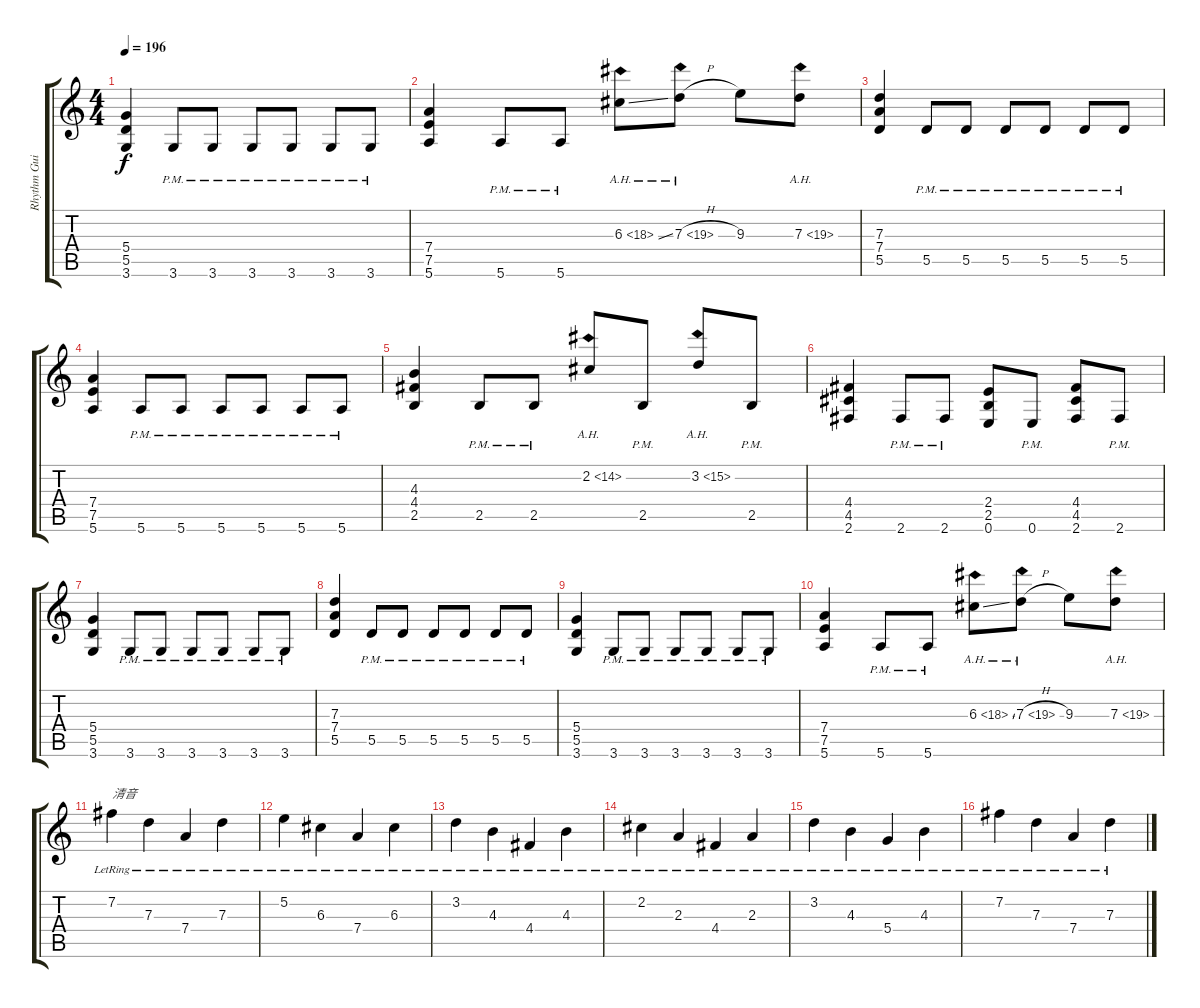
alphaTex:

\track ("Rhythm Guitar(L)" "Rhythm Gui") {instrument distortionguitar}
\staff {score tabs}
\tuning (E4 B3 G3 D3 A2 E2) {hide}
\ts (4 4)
\tempo 196
\clef g2
\ks c
(5.4 5.5 3.6).4{dy f} 3.6{pm}.8 3.6{pm}.8 3.6{pm}.8 3.6{pm}.8 3.6{pm}.8 3.6{pm}.8 |
(7.4 7.5 5.6).4 5.6{pm}.8 5.6{pm}.8 6.3{ah 12 ss}.8 7.3{ah 12 h}.8 9.3.8 7.3{ah 12}.8 |
(7.3 7.4 5.5).4 5.5{pm}.8 5.5{pm}.8 5.5{pm}.8 5.5{pm}.8 5.5{pm}.8 5.5{pm}.8 |
(7.4 7.5 5.6).4 5.6{pm}.8 5.6{pm}.8 5.6{pm}.8 5.6{pm}.8 5.6{pm}.8 5.6{pm}.8 |
(4.3 4.4 2.5).4 2.5{pm}.8 2.5{pm}.8 2.2{ah 12}.8 2.5{pm}.8 3.2{ah 12}.8 2.5{pm}.8 |
(4.4 4.5 2.6).4 2.6{pm}.8 2.6{pm}.8 (2.4 2.5 0.6).8 0.6{pm}.8 (4.4 4.5 2.6).8 2.6{pm}.8 |
(5.4 5.5 3.6).4 3.6{pm}.8 3.6{pm}.8 3.6{pm}.8 3.6{pm}.8 3.6{pm}.8 3.6{pm}.8 |
(7.3 7.4 5.5).4 5.5{pm}.8 5.5{pm}.8 5.5{pm}.8 5.5{pm}.8 5.5{pm}.8 5.5{pm}.8 |
(5.4 5.5 3.6).4 3.6{pm}.8 3.6{pm}.8 3.6{pm}.8 3.6{pm}.8 3.6{pm}.8 3.6{pm}.8 |
(7.4 7.5 5.6).4 5.6{pm}.8 5.6{pm}.8 6.3{ah 12 ss}.8 7.3{ah 12 h}.8 9.3.8 7.3{ah 12}.8 |
7.2{lr}.4{txt "清音" volume 16 instrument electricguitarclean} 7.3{lr}.4 7.4{lr}.4 7.3{lr}.4 |
5.2{lr}.4 6.3{lr}.4 7.4{lr}.4 6.3{lr}.4 |
3.2{lr}.4 4.3{lr}.4 4.4{lr}.4 4.3{lr}.4 |
2.2{lr}.4 2.3{lr}.4 4.4{lr}.4 2.3{lr}.4 |
3.2{lr}.4 4.3{lr}.4 5.4{lr}.4 4.3{lr}.4 |
7.2{lr}.4 7.3{lr}.4 7.4{lr}.4 7.3{lr}.4
